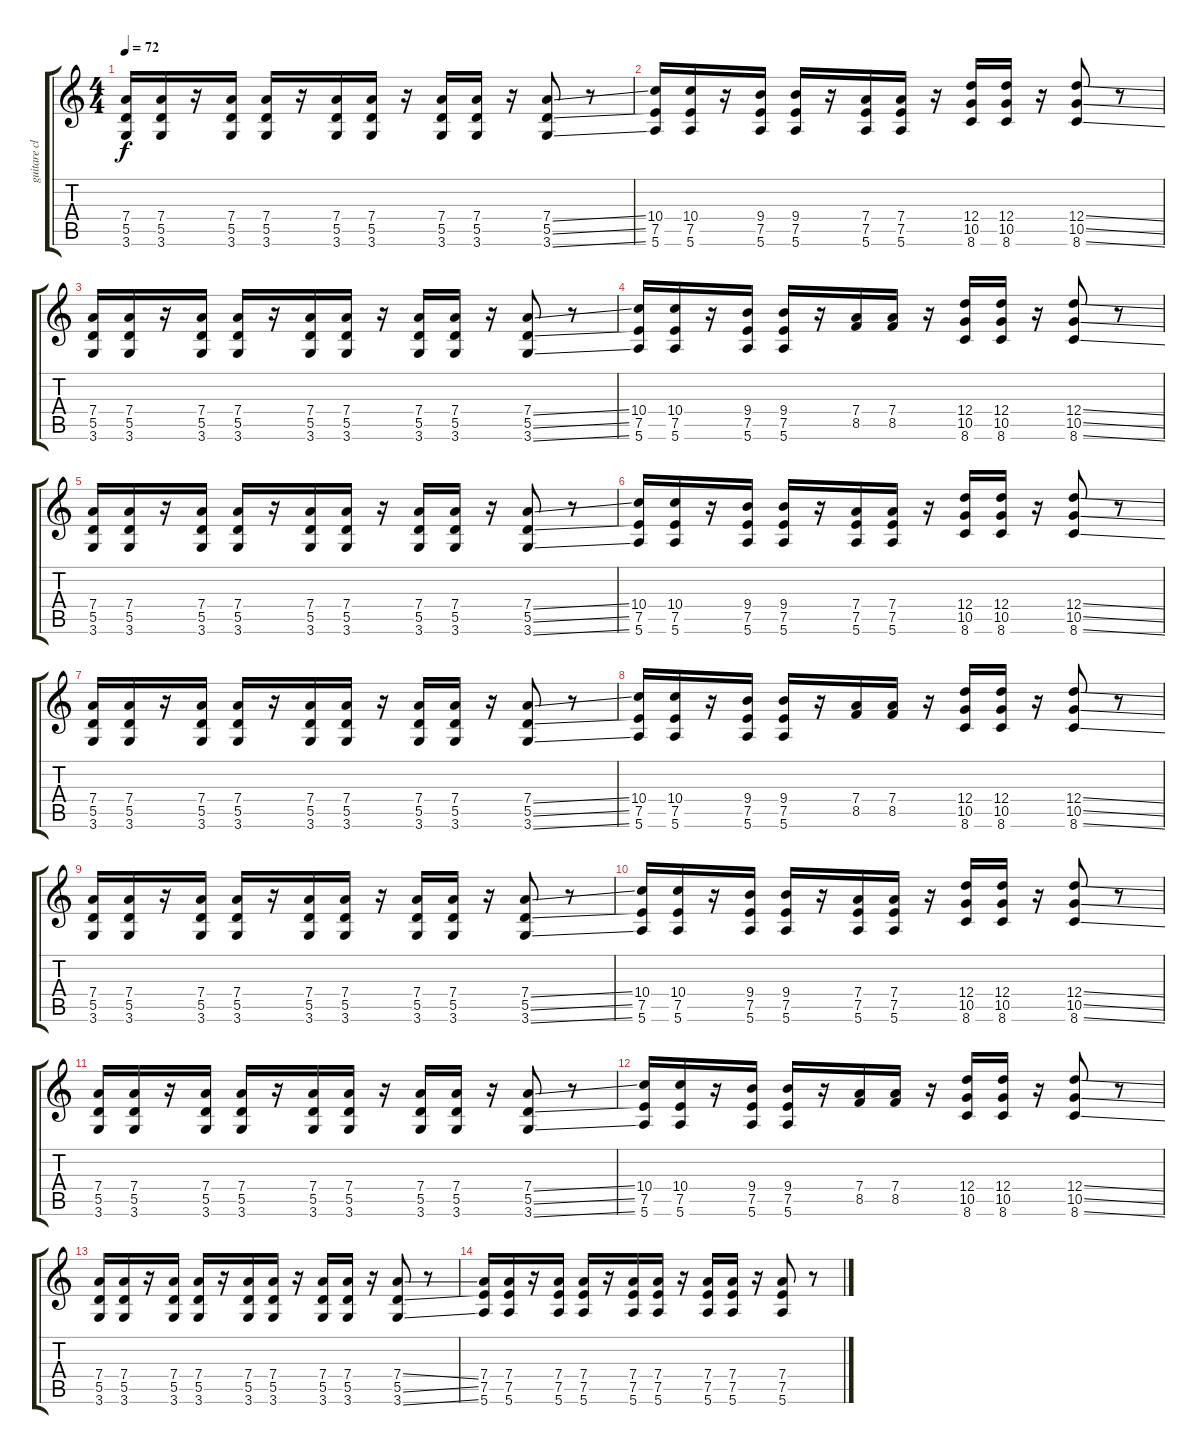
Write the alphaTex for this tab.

\track ("guitare clean" "guitare cl") {instrument electricguitarjazz}
\staff {score tabs}
\tuning (E4 B3 G3 D3 A2 E2) {hide}
\ts (4 4)
\tempo 72
\clef g2
\ks c
(7.4 5.5 3.6).16{dy f} (7.4 5.5 3.6).16 r.16 (7.4 5.5 3.6).16 (7.4 5.5 3.6).16 r.16 (7.4 5.5 3.6).16 (7.4 5.5 3.6).16 r.16 (7.4 5.5 3.6).16 (7.4 5.5 3.6).16 r.16 (7.4{ss} 5.5{ss} 3.6{ss}).8 r.8 |
(10.4 7.5 5.6).16 (10.4 7.5 5.6).16 r.16 (9.4 7.5 5.6).16 (9.4 7.5 5.6).16 r.16 (7.4 7.5 5.6).16 (7.4 7.5 5.6).16 r.16 (12.4 10.5 8.6).16 (12.4 10.5 8.6).16 r.16 (12.4{ss} 10.5{ss} 8.6{ss}).8 r.8 |
(7.4 5.5 3.6).16 (7.4 5.5 3.6).16 r.16 (7.4 5.5 3.6).16 (7.4 5.5 3.6).16 r.16 (7.4 5.5 3.6).16 (7.4 5.5 3.6).16 r.16 (7.4 5.5 3.6).16 (7.4 5.5 3.6).16 r.16 (7.4{ss} 5.5{ss} 3.6{ss}).8 r.8 |
(10.4 7.5 5.6).16 (10.4 7.5 5.6).16 r.16 (9.4 7.5 5.6).16 (9.4 7.5 5.6).16 r.16 (7.4 8.5).16 (7.4 8.5).16 r.16 (12.4 10.5 8.6).16 (12.4 10.5 8.6).16 r.16 (12.4{ss} 10.5{ss} 8.6{ss}).8 r.8 |
(7.4 5.5 3.6).16 (7.4 5.5 3.6).16 r.16 (7.4 5.5 3.6).16 (7.4 5.5 3.6).16 r.16 (7.4 5.5 3.6).16 (7.4 5.5 3.6).16 r.16 (7.4 5.5 3.6).16 (7.4 5.5 3.6).16 r.16 (7.4{ss} 5.5{ss} 3.6{ss}).8 r.8 |
(10.4 7.5 5.6).16 (10.4 7.5 5.6).16 r.16 (9.4 7.5 5.6).16 (9.4 7.5 5.6).16 r.16 (7.4 7.5 5.6).16 (7.4 7.5 5.6).16 r.16 (12.4 10.5 8.6).16 (12.4 10.5 8.6).16 r.16 (12.4{ss} 10.5{ss} 8.6{ss}).8 r.8 |
(7.4 5.5 3.6).16 (7.4 5.5 3.6).16 r.16 (7.4 5.5 3.6).16 (7.4 5.5 3.6).16 r.16 (7.4 5.5 3.6).16 (7.4 5.5 3.6).16 r.16 (7.4 5.5 3.6).16 (7.4 5.5 3.6).16 r.16 (7.4{ss} 5.5{ss} 3.6{ss}).8 r.8 |
(10.4 7.5 5.6).16 (10.4 7.5 5.6).16 r.16 (9.4 7.5 5.6).16 (9.4 7.5 5.6).16 r.16 (7.4 8.5).16 (7.4 8.5).16 r.16 (12.4 10.5 8.6).16 (12.4 10.5 8.6).16 r.16 (12.4{ss} 10.5{ss} 8.6{ss}).8 r.8 |
(7.4 5.5 3.6).16 (7.4 5.5 3.6).16 r.16 (7.4 5.5 3.6).16 (7.4 5.5 3.6).16 r.16 (7.4 5.5 3.6).16 (7.4 5.5 3.6).16 r.16 (7.4 5.5 3.6).16 (7.4 5.5 3.6).16 r.16 (7.4{ss} 5.5{ss} 3.6{ss}).8 r.8 |
(10.4 7.5 5.6).16 (10.4 7.5 5.6).16 r.16 (9.4 7.5 5.6).16 (9.4 7.5 5.6).16 r.16 (7.4 7.5 5.6).16 (7.4 7.5 5.6).16 r.16 (12.4 10.5 8.6).16 (12.4 10.5 8.6).16 r.16 (12.4{ss} 10.5{ss} 8.6{ss}).8 r.8 |
(7.4 5.5 3.6).16 (7.4 5.5 3.6).16 r.16 (7.4 5.5 3.6).16 (7.4 5.5 3.6).16 r.16 (7.4 5.5 3.6).16 (7.4 5.5 3.6).16 r.16 (7.4 5.5 3.6).16 (7.4 5.5 3.6).16 r.16 (7.4{ss} 5.5{ss} 3.6{ss}).8 r.8 |
(10.4 7.5 5.6).16 (10.4 7.5 5.6).16 r.16 (9.4 7.5 5.6).16 (9.4 7.5 5.6).16 r.16 (7.4 8.5).16 (7.4 8.5).16 r.16 (12.4 10.5 8.6).16 (12.4 10.5 8.6).16 r.16 (12.4{ss} 10.5{ss} 8.6{ss}).8 r.8 |
(7.4 5.5 3.6).16 (7.4 5.5 3.6).16 r.16 (7.4 5.5 3.6).16 (7.4 5.5 3.6).16 r.16 (7.4 5.5 3.6).16 (7.4 5.5 3.6).16 r.16 (7.4 5.5 3.6).16 (7.4 5.5 3.6).16 r.16 (7.4{ss} 5.5{ss} 3.6{ss}).8 r.8 |
(7.4 7.5 5.6).16{instrument electricguitarclean} (7.4 7.5 5.6).16 r.16 (7.4 7.5 5.6).16 (7.4 7.5 5.6).16 r.16 (7.4 7.5 5.6).16 (7.4 7.5 5.6).16 r.16 (7.4 7.5 5.6).16 (7.4 7.5 5.6).16 r.16 (7.4 7.5 5.6).8 r.8
